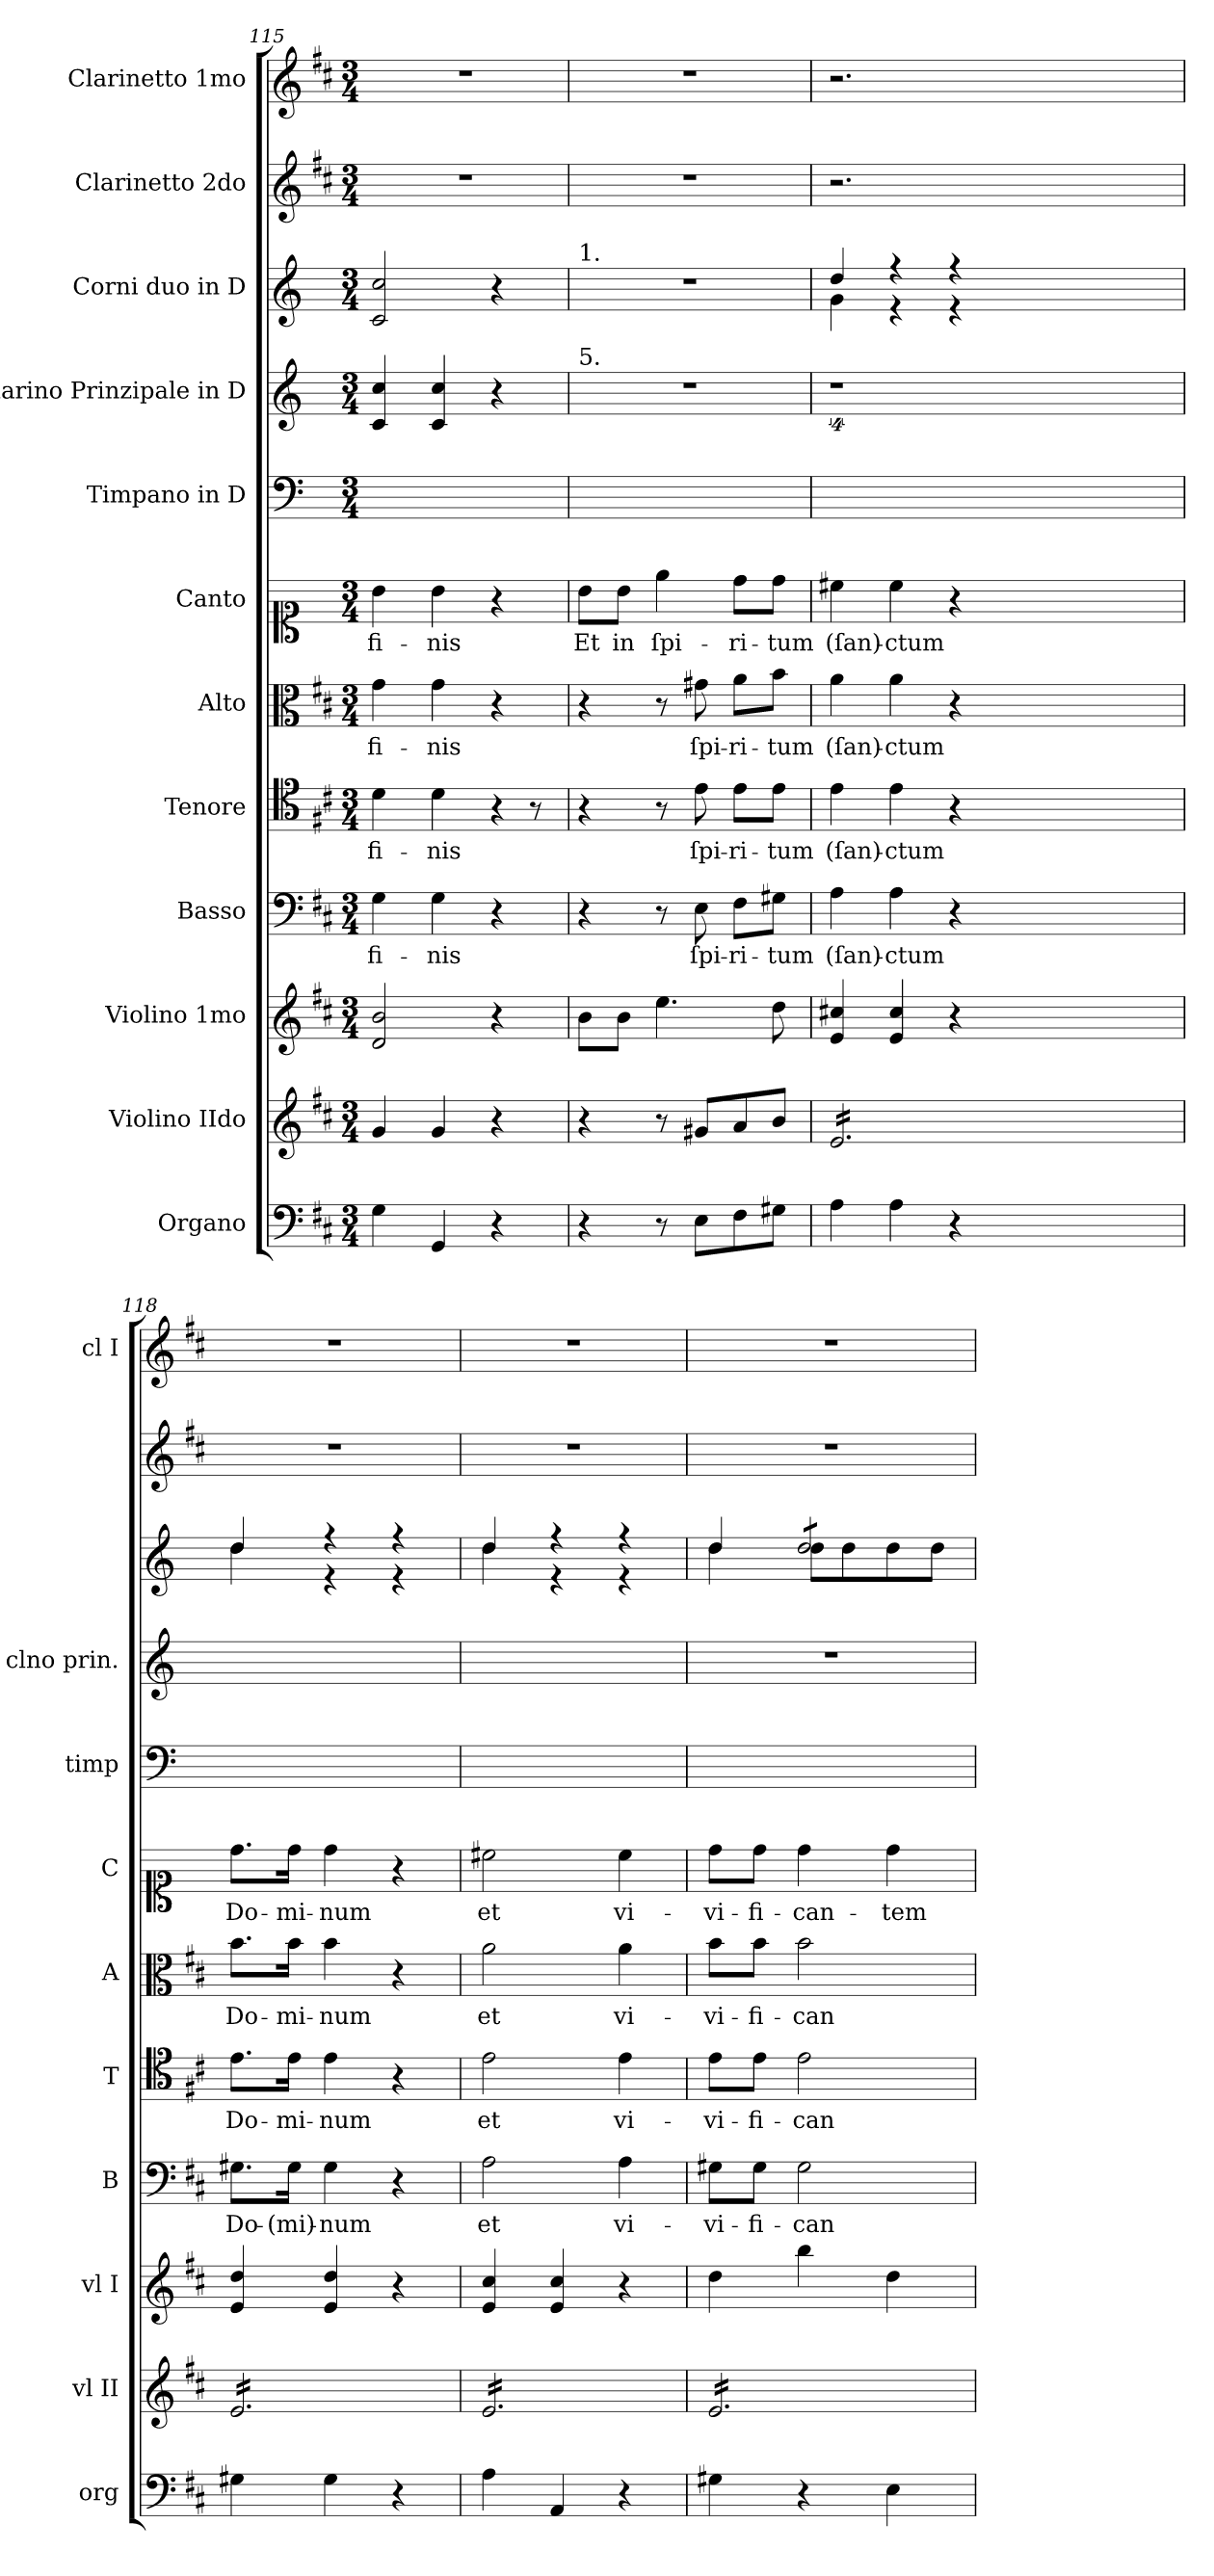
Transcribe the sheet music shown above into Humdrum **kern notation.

**kern	**kern	**kern	**kern	**text	**kern	**text	**kern	**text	**kern	**text	**kern	**kern	**kern	**kern	**kern
*part12	*part11	*part10	*part9	*part9	*part8	*part8	*part7	*part7	*part6	*part6	*part5	*part4	*part3	*part2	*part1
*staff12	*staff11	*staff10	*staff9	*staff9	*staff8	*staff8	*staff7	*staff7	*staff6	*staff6	*staff5	*staff4	*staff3	*staff2	*staff1
*I"Organo	*I"Violino IIdo	*I"Violino 1mo	*I"Basso	*	*I"Tenore	*	*I"Alto	*	*I"Canto	*	*I"Timpano in D	*I"Clarino Prinzipale in D	*I"Corni duo in D	*I"Clarinetto 2do	*I"Clarinetto 1mo
*I'org	*I'vl II	*I'vl I	*I'B	*	*I'T	*	*I'A	*	*I'C	*	*I'timp	*I'clno prin.	*	*	*I'cl I
*clefF4	*clefG2	*clefG2	*clefF4	*	*clefC4	*	*clefC3	*	*clefC1	*	*clefF4	*clefG2	*clefG2	*clefG2	*clefG2
*	*	*	*	*	*	*	*	*	*	*	*ITrd-1c-2	*ITrd-1c-2	*ITrd6c10	*	*
*k[f#c#]	*k[f#c#]	*k[f#c#]	*k[f#c#]	*	*k[f#c#]	*	*k[f#c#]	*	*	*	*k[f#c#]	*k[f#c#]	*k[f#c#]	*k[f#c#]	*k[f#c#]
*M3/4	*M3/4	*M3/4	*M3/4	*	*M3/4	*	*M3/4	*	*M3/4	*	*M3/4	*M3/4	*M3/4	*M3/4	*M3/4
=115	=115	=115	=115	=115	=115	=115	=115	=115	=115	=115	=115	=115	=115	=115	=115
4G\	4g/	2d/ 2b/	4G\	fi-	4d\	fi-	4g\	fi-	4b\	fi-	2.ryy	4d/ 4dd/	2D/ 2d/	2.r	2.r
4GG/	4g/	.	4G\	-nis	4d\	-nis	4g\	-nis	4b\	-nis	.	4d/ 4dd/	.	.	.
!	!	!	!	!	!LO:N:vis=4	!	!	!	!	!	!	!	!	!	!
4r	4r	4r	4r	.	8r	.	4r	.	4r	.	.	4r	4r	.	.
.	.	.	.	.	8r	.	.	.	.	.	.	.	.	.	.
=116	=116	=116	=116	=116	=116	=116	=116	=116	=116	=116	=116	=116	=116	=116	=116
!	!	!	!	!	!	!	!	!	!	!	!	!	!LO:TX:a:t=1.	!	!
!	!	!	!	!	!	!	!	!	!	!	!	!LO:TX:a:t=5.	!	!	!
4r	4r	8b\L	4r	.	4r	.	4r	.	8b\L	Et	2.ryy	2.r	2.r	2.r	2.r
.	.	8b\J	.	.	.	.	.	.	8b\J	in	.	.	.	.	.
8r	8r	4.ee\	8r	.	8r	.	8r	.	4ee\	ſpi-	.	.	.	.	.
8E\L	8g#X/L	.	8E\	ſpi-	8e\	ſpi-	8g#X\	ſpi-	.	.	.	.	.	.	.
8F#\	8a/	.	8F#\L	-ri-	8e\L	-ri-	8a\L	-ri-	8dd\L	-ri-	.	.	.	.	.
8G#X\J	8b/J	8dd\	8G#X\J	-tum	8e\J	-tum	8b\J	-tum	8dd\J	-tum	.	.	.	.	.
=117	=117	=117	=117	=117	=117	=117	=117	=117	=117	=117	=117	=117	=117	=117	=117
*	*	*	*	*	*	*	*	*	*	*	*	*	*^	*	*
*	*tremolo	*	*	*	*	*	*	*	*	*	*	*	*	*	*	*
4A\	16e/LL	4e/ 4cc#X/	4A\	(ſan)-	4e\	(ſan)-	4a\	(ſan)-	4cc#X\	(ſan)-	2.ryy	4%9r	4A\	4e/	2.r	2.r
.	16e/	.	.	.	.	.	.	.	.	.	.	.	.	.	.	.
.	16e/	.	.	.	.	.	.	.	.	.	.	.	.	.	.	.
.	16e/	.	.	.	.	.	.	.	.	.	.	.	.	.	.	.
4A\	16e/	4e/ 4cc#/	4A\	-ctum	4e\	-ctum	4a\	-ctum	4cc#\	-ctum	.	.	4r	4r	.	.
.	16e/	.	.	.	.	.	.	.	.	.	.	.	.	.	.	.
.	16e/	.	.	.	.	.	.	.	.	.	.	.	.	.	.	.
.	16e/	.	.	.	.	.	.	.	.	.	.	.	.	.	.	.
4r	16e/	4r	4r	.	4r	.	4r	.	4r	.	.	.	4r	4r	.	.
.	16e/	.	.	.	.	.	.	.	.	.	.	.	.	.	.	.
.	16e/	.	.	.	.	.	.	.	.	.	.	.	.	.	.	.
.	16e/JJ	.	.	.	.	.	.	.	.	.	.	.	.	.	.	.
1.ryy	1.ryy	1.ryy	1.ryy	.	1.ryy	.	1.ryy	.	1.ryy	.	1.ryy	.	1.ryy	1.ryy	1.ryy	1.ryy
=118	=118	=118	=118	=118	=118	=118	=118	=118	=118	=118	=118	=118	=118	=118	=118	=118
4G#X\	16e/LL	4e/ 4dd/	8.G#X\L	Do-	8.e\L	Do-	8.b\L	Do-	8.dd\L	Do-	2.ryy	2.ryy	4e/	4e\	2.r	2.r
.	16e/	.	.	.	.	.	.	.	.	.	.	.	.	.	.	.
.	16e/	.	.	.	.	.	.	.	.	.	.	.	.	.	.	.
.	16e/	.	16G#\Jk	-(mi)-	16e\Jk	-mi-	16b\Jk	-mi-	16dd\Jk	-mi-	.	.	.	.	.	.
4G#\	16e/	4e/ 4dd/	4G#\	-num	4e\	-num	4b\	-num	4dd\	-num	.	.	4r	4r	.	.
.	16e/	.	.	.	.	.	.	.	.	.	.	.	.	.	.	.
.	16e/	.	.	.	.	.	.	.	.	.	.	.	.	.	.	.
.	16e/	.	.	.	.	.	.	.	.	.	.	.	.	.	.	.
4r	16e/	4r	4r	.	4r	.	4r	.	4r	.	.	.	4r	4r	.	.
.	16e/	.	.	.	.	.	.	.	.	.	.	.	.	.	.	.
.	16e/	.	.	.	.	.	.	.	.	.	.	.	.	.	.	.
.	16e/JJ	.	.	.	.	.	.	.	.	.	.	.	.	.	.	.
=119	=119	=119	=119	=119	=119	=119	=119	=119	=119	=119	=119	=119	=119	=119	=119	=119
4A\	16e/LL	4e/ 4cc#/	2A\	et	2e\	et	2a\	et	2cc#\	et	2.ryy	2.ryy	4e/	4e\	2.r	2.r
.	16e/	.	.	.	.	.	.	.	.	.	.	.	.	.	.	.
.	16e/	.	.	.	.	.	.	.	.	.	.	.	.	.	.	.
.	16e/	.	.	.	.	.	.	.	.	.	.	.	.	.	.	.
4AA/	16e/	4e/ 4cc#/	.	.	.	.	.	.	.	.	.	.	4r	4r	.	.
.	16e/	.	.	.	.	.	.	.	.	.	.	.	.	.	.	.
.	16e/	.	.	.	.	.	.	.	.	.	.	.	.	.	.	.
.	16e/	.	.	.	.	.	.	.	.	.	.	.	.	.	.	.
4r	16e/	4r	4A\	vi-	4e\	vi-	4a\	vi-	4cc#\	vi-	.	.	4r	4r	.	.
.	16e/	.	.	.	.	.	.	.	.	.	.	.	.	.	.	.
.	16e/	.	.	.	.	.	.	.	.	.	.	.	.	.	.	.
.	16e/JJ	.	.	.	.	.	.	.	.	.	.	.	.	.	.	.
=120	=120	=120	=120	=120	=120	=120	=120	=120	=120	=120	=120	=120	=120	=120	=120	=120
4G#X\	16e/LL	4dd\	8G#X\L	-vi-	8e\L	-vi-	8b\L	-vi-	8dd\L	-vi-	2.ryy	2.r	4e/	4e\	2.r	2.r
.	16e/	.	.	.	.	.	.	.	.	.	.	.	.	.	.	.
.	16e/	.	8G#\J	-fi-	8e\J	-fi-	8b\J	-fi-	8dd\J	-fi-	.	.	.	.	.	.
.	16e/	.	.	.	.	.	.	.	.	.	.	.	.	.	.	.
*	*	*	*	*	*	*	*	*	*	*	*	*	*tremolo	*	*	*
4r	16e/	4bb\	2G#\	-can-	2e\	-can-	2b\	-can-	4dd\	-can-	.	.	8e/L	8e\L	.	.
.	16e/	.	.	.	.	.	.	.	.	.	.	.	.	.	.	.
.	16e/	.	.	.	.	.	.	.	.	.	.	.	8e/	8e\	.	.
.	16e/	.	.	.	.	.	.	.	.	.	.	.	.	.	.	.
4E\	16e/	4dd\	.	.	.	.	.	.	4dd\	-tem	.	.	8e/	8e\	.	.
.	16e/	.	.	.	.	.	.	.	.	.	.	.	.	.	.	.
.	16e/	.	.	.	.	.	.	.	.	.	.	.	8e/J	8e\J	.	.
*	*	*	*	*	*	*	*	*	*	*	*	*	*Xtremolo	*	*	*
.	16e/JJ	.	.	.	.	.	.	.	.	.	.	.	.	.	.	.
*	*Xtremolo	*	*	*	*	*	*	*	*	*	*	*	*	*	*	*
*	*	*	*	*	*	*	*	*	*	*	*	*	*v	*v	*	*
=	=	=	=	=	=	=	=	=	=	=	=	=	=	=	=
*-	*-	*-	*-	*-	*-	*-	*-	*-	*-	*-	*-	*-	*-	*-	*-
